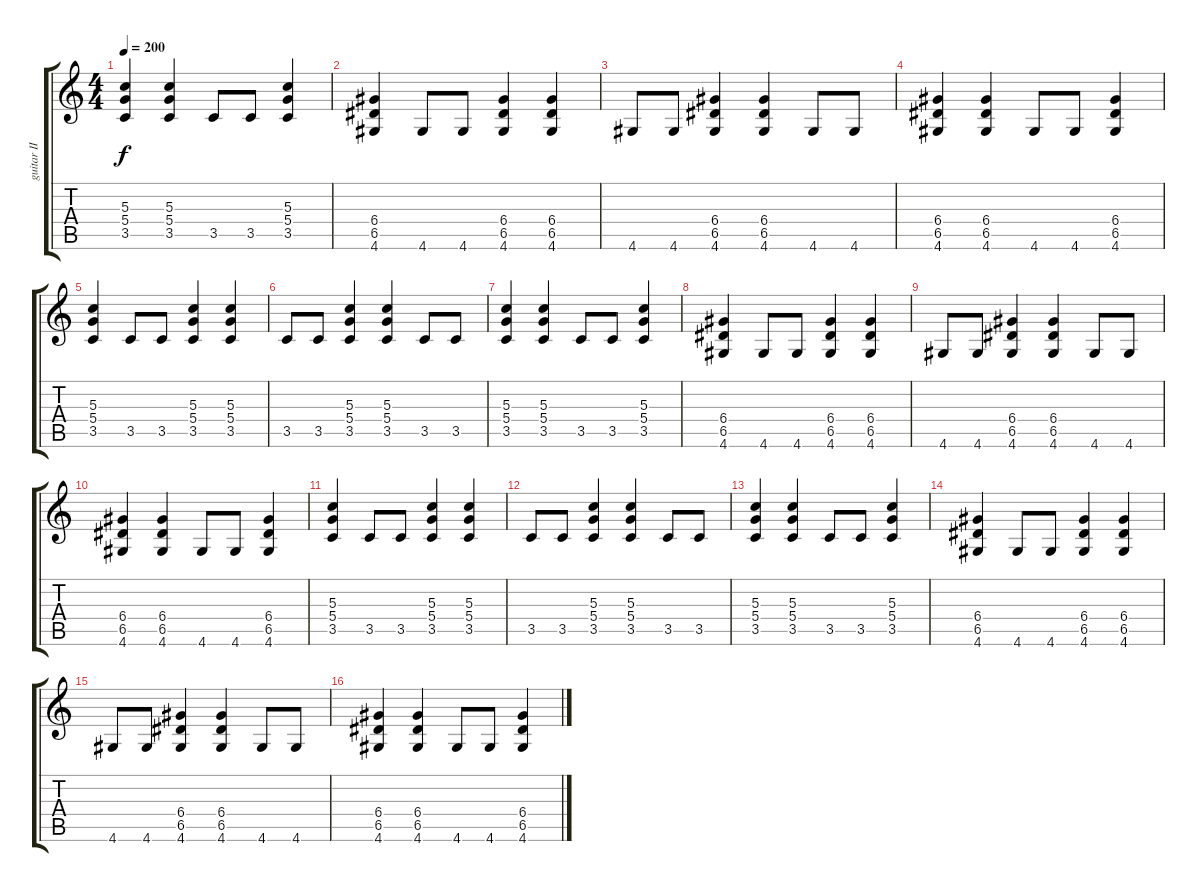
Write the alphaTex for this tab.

\track ("guitar II" "guitar II") {instrument distortionguitar}
\staff {score tabs}
\tuning (E4 B3 G3 D3 A2 E2) {hide}
\ts (4 4)
\tempo 200
\clef g2
\ks c
(5.3 5.4 3.5).4{dy f} (5.3 5.4 3.5).4 3.5.8 3.5.8 (5.3 5.4 3.5).4 |
(6.4 6.5 4.6).4 4.6.8 4.6.8 (6.4 6.5 4.6).4 (6.4 6.5 4.6).4 |
4.6.8 4.6.8 (6.4 6.5 4.6).4 (6.4 6.5 4.6).4 4.6.8 4.6.8 |
(6.4 6.5 4.6).4 (6.4 6.5 4.6).4 4.6.8 4.6.8 (6.4 6.5 4.6).4 |
(5.3 5.4 3.5).4 3.5.8 3.5.8 (5.3 5.4 3.5).4 (5.3 5.4 3.5).4 |
3.5.8 3.5.8 (5.3 5.4 3.5).4 (5.3 5.4 3.5).4 3.5.8 3.5.8 |
(5.3 5.4 3.5).4 (5.3 5.4 3.5).4 3.5.8 3.5.8 (5.3 5.4 3.5).4 |
(6.4 6.5 4.6).4 4.6.8 4.6.8 (6.4 6.5 4.6).4 (6.4 6.5 4.6).4 |
4.6.8 4.6.8 (6.4 6.5 4.6).4 (6.4 6.5 4.6).4 4.6.8 4.6.8 |
(6.4 6.5 4.6).4 (6.4 6.5 4.6).4 4.6.8 4.6.8 (6.4 6.5 4.6).4 |
(5.3 5.4 3.5).4 3.5.8 3.5.8 (5.3 5.4 3.5).4 (5.3 5.4 3.5).4 |
3.5.8 3.5.8 (5.3 5.4 3.5).4 (5.3 5.4 3.5).4 3.5.8 3.5.8 |
(5.3 5.4 3.5).4 (5.3 5.4 3.5).4 3.5.8 3.5.8 (5.3 5.4 3.5).4 |
(6.4 6.5 4.6).4 4.6.8 4.6.8 (6.4 6.5 4.6).4 (6.4 6.5 4.6).4 |
4.6.8 4.6.8 (6.4 6.5 4.6).4 (6.4 6.5 4.6).4 4.6.8 4.6.8 |
(6.4 6.5 4.6).4 (6.4 6.5 4.6).4 4.6.8 4.6.8 (6.4 6.5 4.6).4
